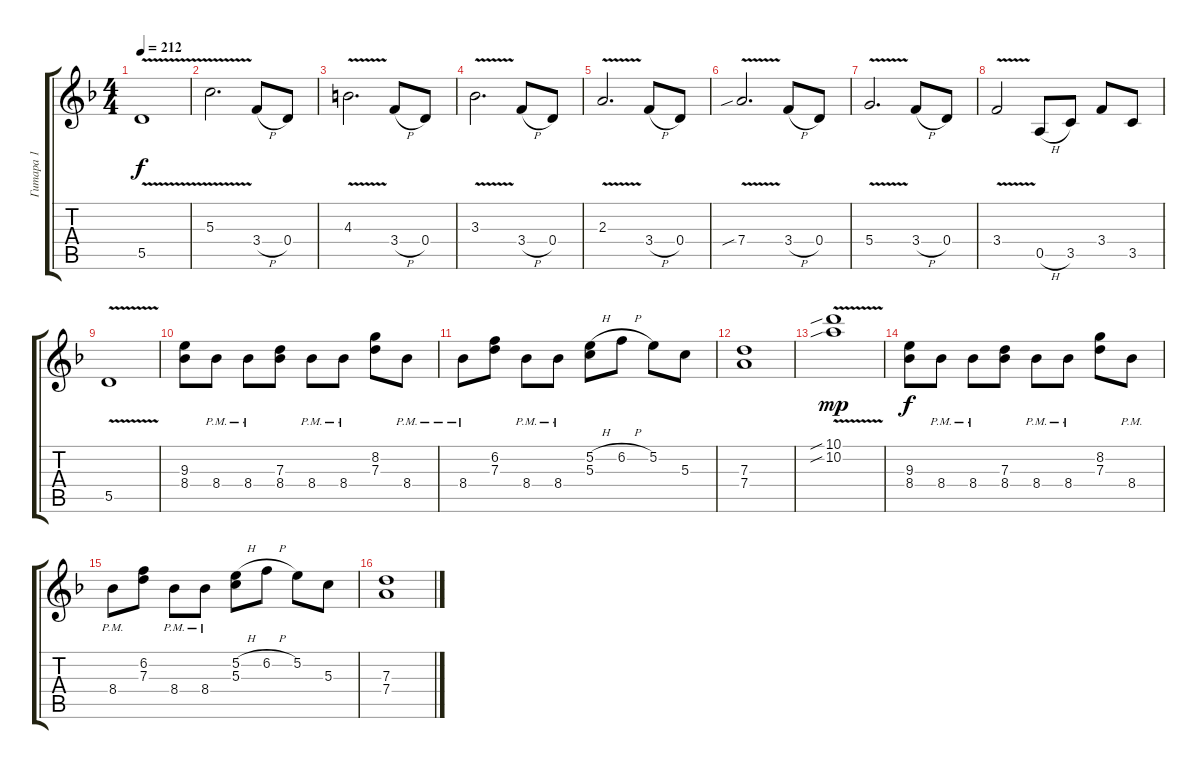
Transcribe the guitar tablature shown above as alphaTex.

\track ("Гитара 1" "Гитара 1") {instrument distortionguitar}
\staff {score tabs}
\tuning (E4 B3 G3 D3 A2 E2) {hide}
\ts (4 4)
\tempo 212
\clef g2
\ks dminor
5.5{v}.1{dy f} |
5.3{v}.2{d} 3.4{h}.8 0.4.8 |
4.3{v}.2{d} 3.4{h}.8 0.4.8 |
3.3{v}.2{d} 3.4{h}.8 0.4.8 |
2.3{v}.2{d} 3.4{h}.8 0.4.8 |
7.4{v sib}.2{d} 3.4{h}.8 0.4.8 |
5.4{v}.2{d} 3.4{h}.8 0.4.8 |
3.4{v}.2 0.5{h}.8 3.5.8 3.4.8 3.5.8 |
5.5{v}.1 |
(9.3 8.4).8 8.4{pm}.8 8.4{pm}.8 (7.3 8.4).8 8.4{pm}.8 8.4{pm}.8 (8.2 7.3).8 8.4{pm}.8 |
8.4{pm}.8 (6.2 7.3).8 8.4{pm}.8 8.4{pm}.8 (5.2{h} 5.3).8 6.2{h}.8 5.2.8 5.3.8 |
(7.3 7.4).1 |
(10.1{v sib} 10.2{v sib}).1{dy mp} |
(9.3 8.4).8{dy f} 8.4{pm}.8 8.4{pm}.8 (7.3 8.4).8 8.4{pm}.8 8.4{pm}.8 (8.2 7.3).8 8.4{pm}.8 |
8.4{pm}.8 (6.2 7.3).8 8.4{pm}.8 8.4{pm}.8 (5.2{h} 5.3).8 6.2{h}.8 5.2.8 5.3.8 |
(7.3 7.4).1
